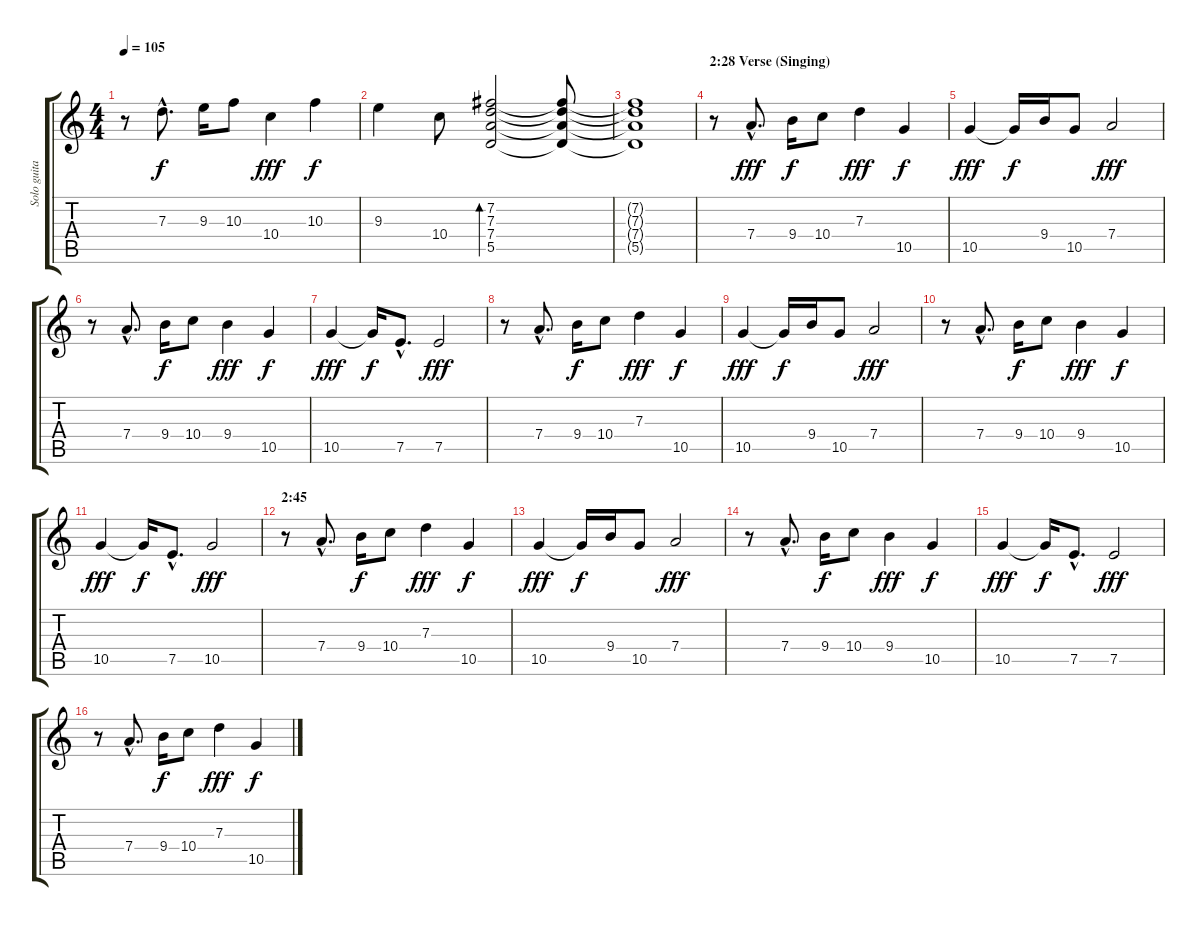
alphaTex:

\track ("Solo guitar (Steve Morse)" "Solo guita") {instrument electricguitarmuted}
\staff {score tabs}
\tuning (E4 B3 G3 D3 A2 E2) {hide}
\ts (4 4)
\tempo 105
\clef g2
\ks c
r.8{dy f} 7.3{hac}.8{d} 9.3.16 10.3.8 10.4.4{dy fff} 10.3.4{dy f} |
9.3.4 10.4.8 (7.2 7.3 7.4 5.5).2{bd 480} (7.2{t} 7.3{t} 7.4{t} 5.5{t}).8 |
(7.2{t} 7.3{t} 7.4{t} 5.5{t}).1 |
\section ("" "2:28 Verse (Singing)")
r.8 7.4{hac}.8{d dy fff} 9.4.16{dy f} 10.4.8 7.3.4{dy fff} 10.5.4{dy f} |
10.5.4{dy fff} 10.5{t}.16{dy f} 9.4.16 10.5.8 7.4.2{dy fff} |
r.8 7.4{hac}.8{d} 9.4.16{dy f} 10.4.8 9.4.4{dy fff} 10.5.4{dy f} |
10.5.4{dy fff} 10.5{t}.16{dy f} 7.5{hac}.8{d} 7.5.2{dy fff} |
r.8 7.4{hac}.8{d} 9.4.16{dy f} 10.4.8 7.3.4{dy fff} 10.5.4{dy f} |
10.5.4{dy fff} 10.5{t}.16{dy f} 9.4.16 10.5.8 7.4.2{dy fff} |
r.8 7.4{hac}.8{d} 9.4.16{dy f} 10.4.8 9.4.4{dy fff} 10.5.4{dy f} |
10.5.4{dy fff} 10.5{t}.16{dy f} 7.5{hac}.8{d} 10.5.2{dy fff} |
\section ("" "2:45")
r.8 7.4{hac}.8{d} 9.4.16{dy f} 10.4.8 7.3.4{dy fff} 10.5.4{dy f} |
10.5.4{dy fff} 10.5{t}.16{dy f} 9.4.16 10.5.8 7.4.2{dy fff} |
r.8 7.4{hac}.8{d} 9.4.16{dy f} 10.4.8 9.4.4{dy fff} 10.5.4{dy f} |
10.5.4{dy fff} 10.5{t}.16{dy f} 7.5{hac}.8{d} 7.5.2{dy fff} |
r.8 7.4{hac}.8{d} 9.4.16{dy f} 10.4.8 7.3.4{dy fff} 10.5.4{dy f}
